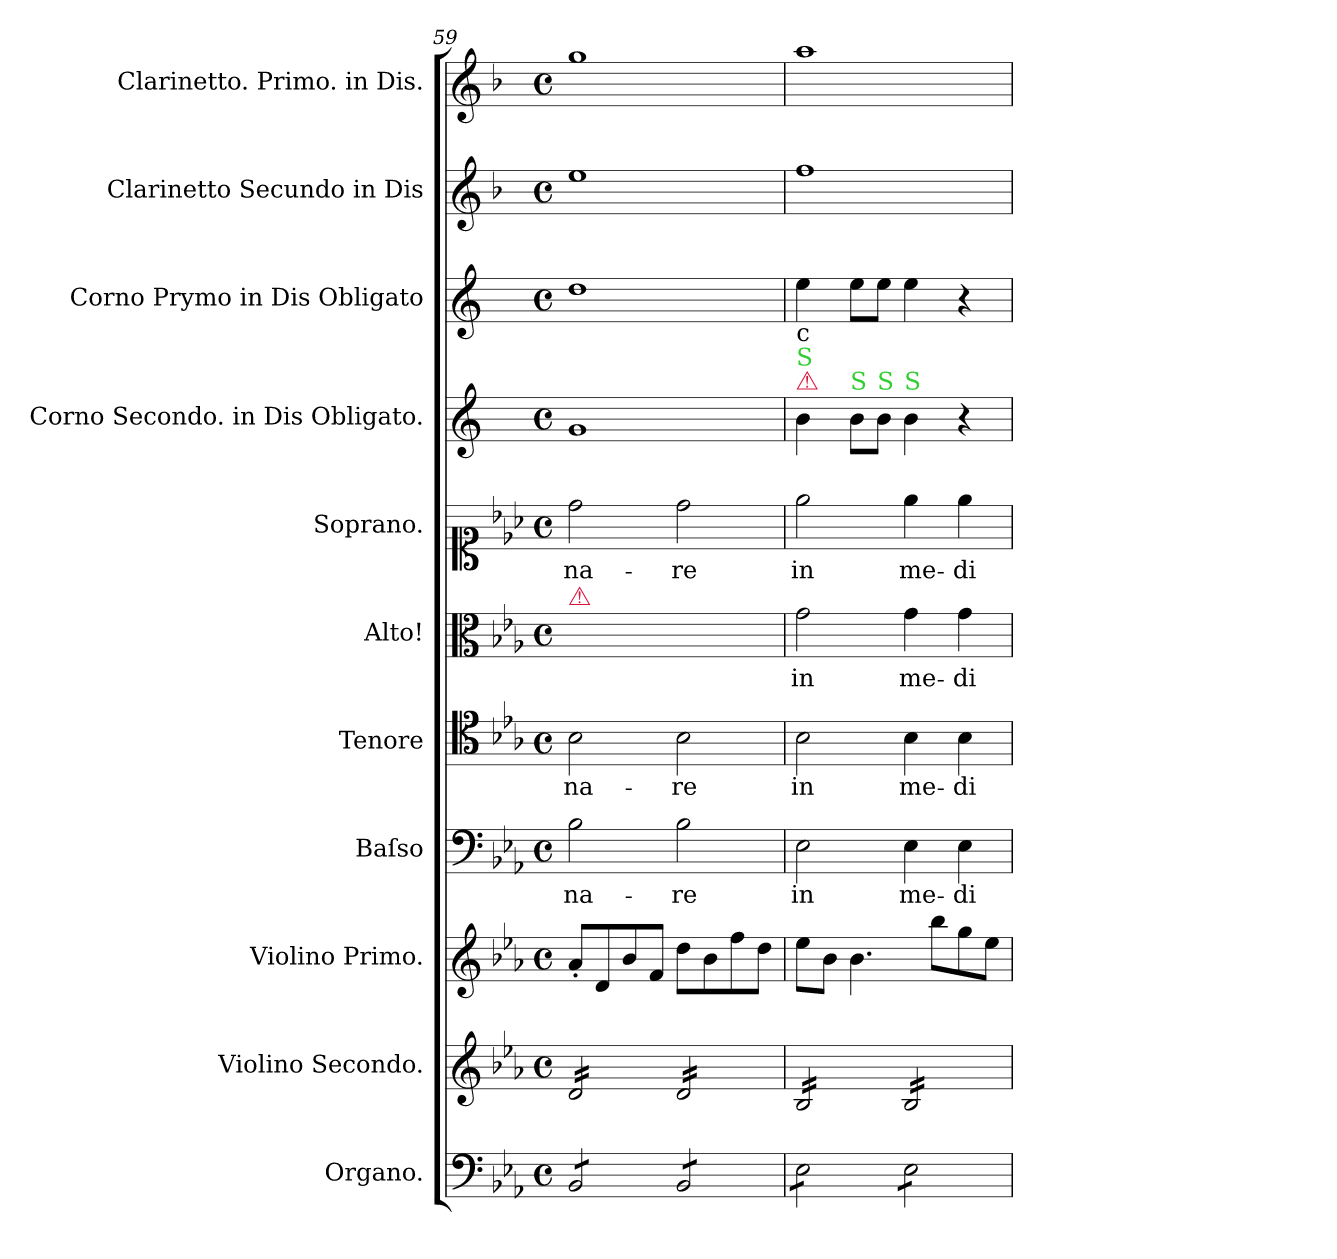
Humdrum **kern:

**kern	**kern	**kern	**kern	**text	**kern	**text	**kern	**text	**kern	**text	**kern	**kern	**kern	**kern
*part11	*part10	*part9	*part8	*part8	*part7	*part7	*part6	*part6	*part5	*part5	*part4	*part3	*part2	*part1
*staff11	*staff10	*staff9	*staff8	*staff8	*staff7	*staff7	*staff6	*staff6	*staff5	*staff5	*staff4	*staff3	*staff2	*staff1
*I"Organo.	*I"Violino Secondo.	*I"Violino Primo.	*I"Baſso	*	*I"Tenore	*	*I"Alto!	*	*I"Soprano.	*	*I"Corno Secondo. in Dis Obligato.	*I"Corno Prymo in Dis Obligato	*I"Clarinetto Secundo in Dis	*I"Clarinetto. Primo. in Dis.
*I'org	*I'vl2	*I'vl1	*I'B	*	*I'T	*	*I'A	*	*I'S	*	*I'cor2	*I'cor1	*I'Cl.	*I'Cl.
*clefF4	*clefG2	*clefG2	*clefF4	*	*clefC4	*	*clefC3	*	*clefC1	*	*clefG2	*clefG2	*clefG2	*clefG2
*	*	*	*	*	*	*	*	*	*	*	*ITrd5c9	*ITrd5c9	*ITrd1c2	*ITrd1c2
*k[b-e-a-]	*k[b-e-a-]	*k[b-e-a-]	*k[b-e-a-]	*	*k[b-e-a-]	*	*k[b-e-a-]	*	*k[b-e-a-]	*	*k[b-e-a-]	*k[b-e-a-]	*k[b-e-a-]	*k[b-e-a-]
*M4/4	*M4/4	*M4/4	*M4/4	*	*M4/4	*	*M4/4	*	*M4/4	*	*M4/4	*M4/4	*M4/4	*M4/4
*met(c)	*met(c)	*met(c)	*met(c)	*	*met(c)	*	*met(c)	*	*met(c)	*	*met(c)	*met(c)	*met(c)	*met(c)
=59	=59	=59	=59	=59	=59	=59	=59	=59	=59	=59	=59	=59	=59	=59
!	!	!	!	!	!	!	!LO:TX:a:color=crimson:t=⚠	!	!	!	!	!	!	!
!	!	!	!	!	!	!	!	!	!	!LO:LY:i	!	!	!	!
*tremolo	*	*	*	*	*	*	*	*	*	*	*	*	*	*
*	*tremolo	*	*	*	*	*	*	*	*	*	*	*	*	*
8BB-/L	16d/LL	8a-'/L	2B-\	-na-	2B-\	-na-	2f\yy	-na-	2dd\	-na-	1B-	1f	1dd	1ff
.	16d/	.	.	.	.	.	.	.	.	.	.	.	.	.
8BB-/	16d/	8d/	.	.	.	.	.	.	.	.	.	.	.	.
.	16d/	.	.	.	.	.	.	.	.	.	.	.	.	.
8BB-/	16d/	8b-/	.	.	.	.	.	.	.	.	.	.	.	.
.	16d/	.	.	.	.	.	.	.	.	.	.	.	.	.
8BB-/J	16d/	8f/J	.	.	.	.	.	.	.	.	.	.	.	.
.	16d/JJ	.	.	.	.	.	.	.	.	.	.	.	.	.
!	!	!	!	!	!	!	!	!	!	!LO:LY:i	!	!	!	!
8BB-/L	16d/LL	8dd\L	2B-\	-re	2B-\	-re	2f\yy	-re,	2dd\	-re	.	.	.	.
.	16d/	.	.	.	.	.	.	.	.	.	.	.	.	.
8BB-/	16d/	8b-\	.	.	.	.	.	.	.	.	.	.	.	.
.	16d/	.	.	.	.	.	.	.	.	.	.	.	.	.
8BB-/	16d/	8ff\	.	.	.	.	.	.	.	.	.	.	.	.
.	16d/	.	.	.	.	.	.	.	.	.	.	.	.	.
8BB-/J	16d/	8dd\J	.	.	.	.	.	.	.	.	.	.	.	.
.	16d/JJ	.	.	.	.	.	.	.	.	.	.	.	.	.
=60	=60	=60	=60	=60	=60	=60	=60	=60	=60	=60	=60	=60	=60	=60
!	!	!	!	!	!	!	!	!	!	!	!LO:TX:a:color=crimson:t=⚠	!	!	!
!	!	!	!	!	!	!	!	!	!	!	!LO:TX:a:color=limegreen:t=S	!	!	!
!	!	!	!	!	!	!	!	!	!	!	!LO:TX:a:t=c	!	!	!
8E-\L	16B-/LL	8ee-\L	2E-\	in	2B-\	in	2g\	in	2ee-\	in	4d\	4g\	1ee-	1gg
.	16B-/	.	.	.	.	.	.	.	.	.	.	.	.	.
8E-\	16B-/	8b-\J	.	.	.	.	.	.	.	.	.	.	.	.
.	16B-/	.	.	.	.	.	.	.	.	.	.	.	.	.
!	!	!	!	!	!	!	!	!	!	!	!LO:TX:a:color=limegreen:t=S	!	!	!
8E-\	16B-/	4.b-\	.	.	.	.	.	.	.	.	8d\L	8g\L	.	.
.	16B-/	.	.	.	.	.	.	.	.	.	.	.	.	.
!	!	!	!	!	!	!	!	!	!	!	!LO:TX:a:color=limegreen:t=S	!	!	!
8E-\J	16B-/	.	.	.	.	.	.	.	.	.	8d\J	8g\J	.	.
.	16B-/JJ	.	.	.	.	.	.	.	.	.	.	.	.	.
!	!	!	!	!	!	!	!	!	!	!	!LO:TX:a:color=limegreen:t=S	!	!	!
8E-\L	16B-/LL	.	4E-\	me-	4B-\	me-	4g\	me-	4ee-\	me-	4d\	4g\	.	.
.	16B-/	.	.	.	.	.	.	.	.	.	.	.	.	.
8E-\	16B-/	8bb-\L	.	.	.	.	.	.	.	.	.	.	.	.
.	16B-/	.	.	.	.	.	.	.	.	.	.	.	.	.
8E-\	16B-/	8gg\	4E-\	-di-	4B-\	-di-	4g\	-di-	4ee-\	-di-	4r	4r	.	.
.	16B-/	.	.	.	.	.	.	.	.	.	.	.	.	.
8E-\J	16B-/	8ee-\J	.	.	.	.	.	.	.	.	.	.	.	.
*Xtremolo	*	*	*	*	*	*	*	*	*	*	*	*	*	*
.	16B-/JJ	.	.	.	.	.	.	.	.	.	.	.	.	.
*	*Xtremolo	*	*	*	*	*	*	*	*	*	*	*	*	*
=	=	=	=	=	=	=	=	=	=	=	=	=	=	=
*-	*-	*-	*-	*-	*-	*-	*-	*-	*-	*-	*-	*-	*-	*-
